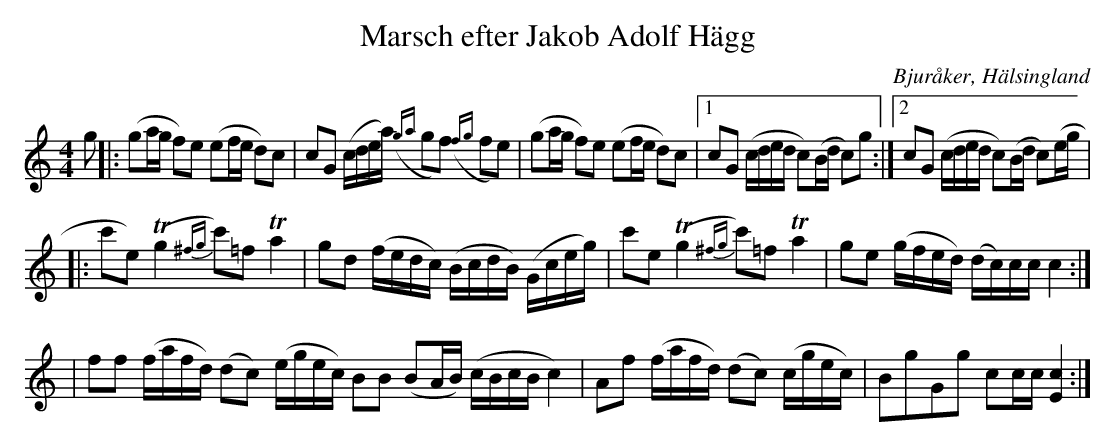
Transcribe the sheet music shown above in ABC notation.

X:1
T: Marsch efter Jakob Adolf Hägg
O: Bjuråker, Hälsingland
M: 4/4
L: 1/16
K: C
g2|:(g2ag f2)e2 (e2fe d2)c2|c2G2 (cdea) ({ga}g2f2) ({fg}f2e2)|(g2ag f2)e2 (e2fe d2)c2|1 c2G2 (cded c2)(Bd c2)g2:|2 c2G2 (cded c2)(Bd c2)(eg|
|:c'2e2) (Tg4 {^fg}c'2)=f2 Ta4|g2d2 (fedc) (BcdB) (Gceg)|c'2e2 (Tg4 {^fg}c'2)=f2 Ta4|g2e2 (gfed) (dc)cc c4:|
|f2f2 (fafd) (d2c2) (egec) B2B2 (B2AB) (cBcB c4) |A2f2 (fafd) (d2c2) (cgec) |B2g2G2g2 c2cc [E4c4]:|
